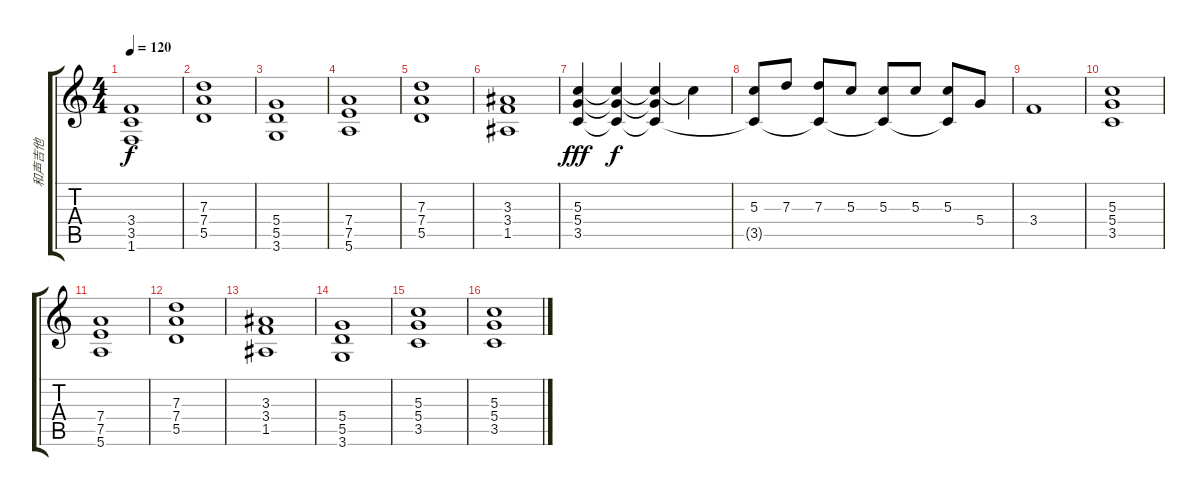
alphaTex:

\track ("和声吉他" "和声吉他") {instrument overdrivenguitar}
\staff {score tabs}
\tuning (E4 B3 G3 D3 A2 E2) {hide}
\ts (4 4)
\tempo 120
\clef g2
\ks c
(3.4 3.5 1.6).1{dy f} |
(7.3 7.4 5.5).1 |
(5.4 5.5 3.6).1 |
(7.4 7.5 5.6).1 |
(7.3 7.4 5.5).1 |
(3.3 3.4 1.5).1 |
(5.3 5.4 3.5).4{dy fff} (5.3{t} 5.4{t} 3.5{t}).4{dy f} (5.3{t} 5.4{t} 3.5{t}).4 5.3{t}.4 |
(5.3 3.5{t}).8 7.3.8 (7.3 3.5{t}).8 5.3.8 (5.3 3.5{t}).8 5.3.8 (5.3 3.5{t}).8 5.4.8 |
3.4.1 |
(5.3 5.4 3.5).1 |
(7.4 7.5 5.6).1 |
(7.3 7.4 5.5).1 |
(3.3 3.4 1.5).1 |
(5.4 5.5 3.6).1 |
(5.3 5.4 3.5).1 |
(5.3 5.4 3.5).1
